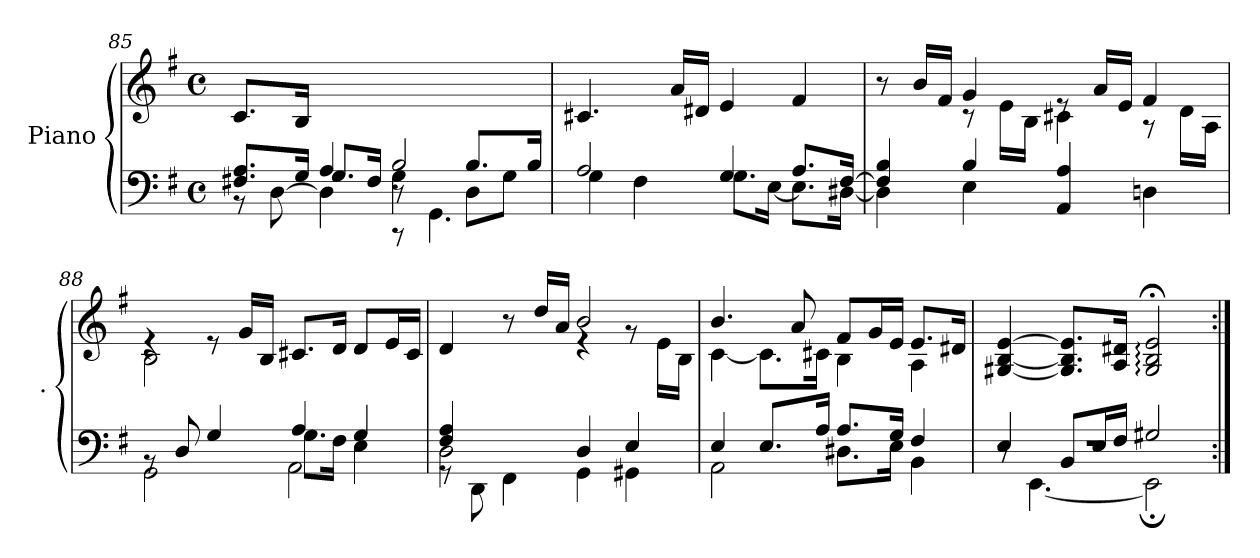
**kern	**kern
*part1	*part1
*staff2	*staff1
*I"Piano	*
*I'.	*
*clefF4	*clefG2
*k[f#]	*k[f#]
*M4/4	*M4/4
*met(c)	*met(c)
=85	=85
*^	*
*	*^	*
*	*	*^	*
4ryy	8.F#X/ 8.A/L	8r	2ryy	8.c/L
.	.	[8D\	.	.
.	16G/Jk	.	.	16B/Jk
4A/	8.G/L	4D\]	.	2.ryy
.	16F#/Jk	.	.	.
2B/	4G\	8r	8rCC	.
.	.	8ryy	4.GG\	.
.	8.B/L	8D\L	.	.
.	.	8G\J	.	.
.	16B/Jk	.	.	.
*	*v	*v	*v	*
=86	=86	=86
2A/	4G\	4.c#X/
.	4F#\	.
.	.	16a/LL
.	.	16d#X/JJ
4G/	8.G\L	4e/
.	[16E\Jk	.
8.A/L	8.E\L]	4f#/
[16F#/Jk	[16D#X\Jk	.
=87	=87	=87
*	*	*^
4F#/] 4B/	4D#\]	8r	4ryy
.	.	16b/LL	.
.	.	16f#/JJ	.
4B/	4E\	4g/	8r
.	.	.	16e\LL
.	.	.	16B\JJ
4AA/ 4A/	2ryy	8re	4c#X\
.	.	16a/LL	.
.	.	16e/JJ	.
4Dn\	.	4f#/	8r
.	.	.	16d\LL
.	.	.	16A\JJ
=88	=88	=88	=88
*	*^	*	*
8rBB	2GG\	2ryy	4re	2B\
8D/	.	.	.	.
4G/	.	.	8re	.
.	.	.	16g/LL	.
.	.	.	16B/JJ	.
4A/	8.G\L	2AA\	8.c#X/L	2ryy
.	16F#\Jk	.	16d/Jk	.
4G/	4E\	.	8d/L	.
.	.	.	16e/L	.
.	.	.	16c#/JJ	.
=89	=89	=89	=89	=89
2D\	8rGG	4F#/ 4A/	4d/	2ryy
.	8DD\	.	.	.
.	4FF#\	2.ryy	8r	.
.	.	.	16dd/LL	.
.	.	.	16a/JJ	.
4D/	4GG\	.	2b/	4re
4E/	4GG#X\	.	.	8rg
.	.	.	.	16e\LL
.	.	.	.	16B\JJ
*	*v	*v	*	*
=90	=90	=90	=90
4E/	2AA\	4.b/	[4c\
8.E/L	.	.	8.c\L]
.	.	8a/	.
16A/Jk	.	.	16c#X\Jk
8.A/L	8.D#X\L	8f#/L	4B\
.	.	16g/L	.
16G/Jk	16E\Jk	16e/JJ	.
4F#/	4BB\	8.e/L	4A\
.	.	16d#X/Jk	.
*v	*v	*	*
*	*v	*v
=91	=91
*	*MM90
*^	*
*	*^	*
4E/	8r	1r	[4G#X/ [4B/ [4e/
.	[4.EE\	.	.
8BB/L	.	.	8.G#/] 8.B/] 8.e/]L
16E/L	.	.	.
16F#/JJ	.	.	16A/ 16d#X/Jk
2G#X/	2EE;\]	.	2G#/;<: 2B/;<: 2e/;<:
*v	*v	*v	*
=:|!	=:|!
*-	*-
